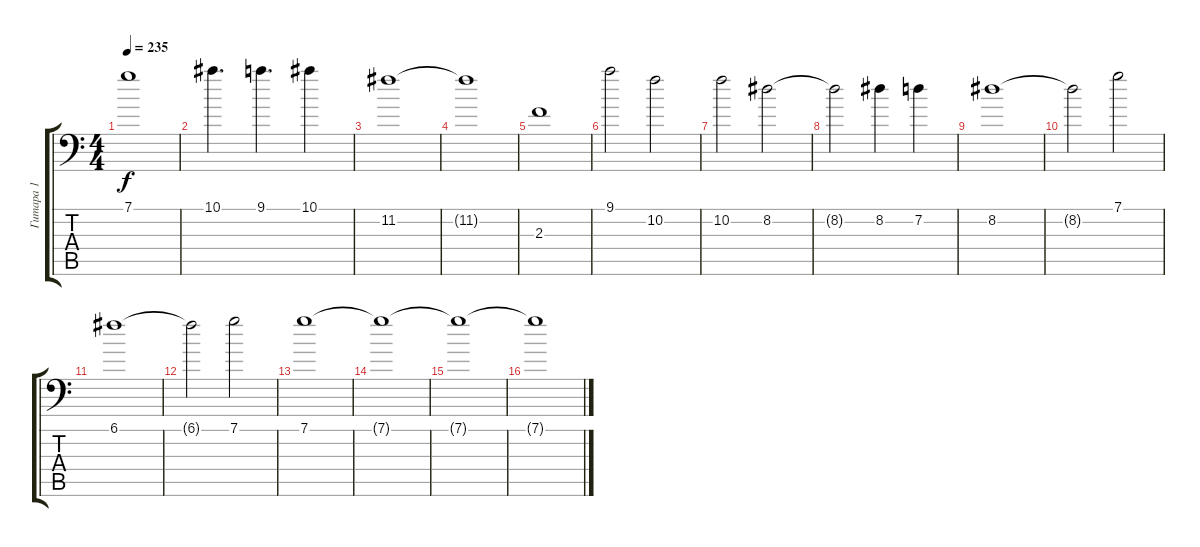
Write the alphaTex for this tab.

\track ("Гитара 1" "Гитара 1") {instrument overdrivenguitar}
\staff {score tabs}
\tuning (C4 G3 Eb3 Bb2 F2 Bb1) {hide}
\ts (4 4)
\tempo 235
\clef f4
\ks c
7.1.1{dy f} |
10.1.4{d} 9.1.4{d} 10.1.4 |
11.2.1 |
11.2{t}.1 |
2.3.1 |
9.1.2 10.2.2 |
10.2.2 8.2.2 |
8.2{t}.2 8.2.4 7.2.4 |
8.2.1 |
8.2{t}.2 7.1.2 |
6.1.1 |
6.1{t}.2 7.1.2 |
7.1.1 |
7.1{t}.1 |
7.1{t}.1 |
7.1{t}.1
